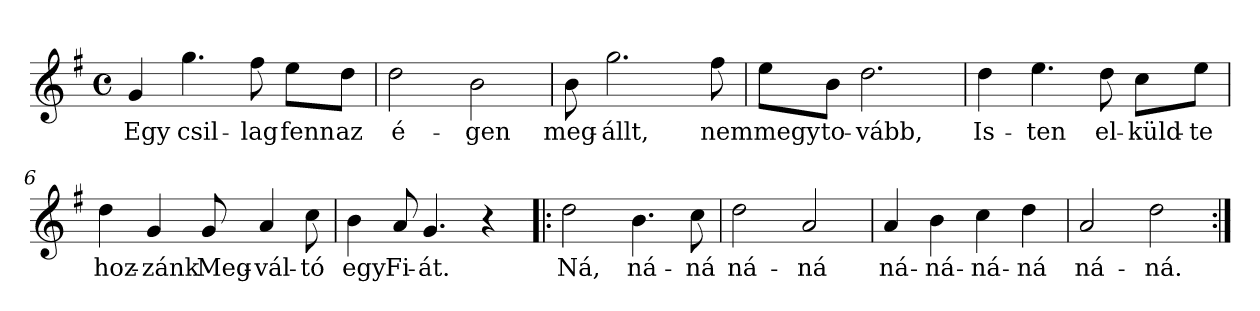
**kern	**text
*part1	*part1
*staff1	*staff1
*clefG2	*
*k[f#]	*
*G:	*
*M4/4	*
*met(c)	*
=1	=1
!	!LO:LY:b
4g/	Egy
!	!LO:LY:b
4.gg\	csil-
!	!LO:LY:b
8ff#\	-lag
!	!LO:LY:b
8ee\L	fenn
!	!LO:LY:b
8dd\J	az
=2	=2
!	!LO:LY:b
2dd\	é-
!	!LO:LY:b
2b\	-gen
=3	=3
!	!LO:LY:b
8b\	meg-
!	!LO:LY:b
2.gg\	-állt,
!	!LO:LY:b
8ff#\	nem
=4	=4
!	!LO:LY:b
8ee\L	megy
!	!LO:LY:b
8b\J	to-
!	!LO:LY:b
2.dd\	-vább,
!!LO:LB:g=z
=5	=5
!	!LO:LY:b
4dd\	Is-
!	!LO:LY:b
4.ee\	-ten
!	!LO:LY:b
8dd\	el-
!	!LO:LY:b
8cc\L	-küld-
!	!LO:LY:b
8ee\J	-te
=6	=6
!	!LO:LY:b
4dd\	hoz-
!	!LO:LY:b
4g/	-zánk
!	!LO:LY:b
8g/	Meg-
!	!LO:LY:b
4a/	-vál-
!	!LO:LY:b
8cc\	-tó
=7	=7
!	!LO:LY:b
4b\	egy
!	!LO:LY:b
8a/	Fi-
!	!LO:LY:b
4.g/	-át.
4r	.
!!LO:LB:g=z
=8!|:	=8!|:
!	!LO:LY:b
2dd\	Ná,
!	!LO:LY:b
4.b\	ná-
!	!LO:LY:b
8cc\	-ná
=9	=9
!	!LO:LY:b
2dd\	ná-
!	!LO:LY:b
2a/	-ná
=10	=10
!	!LO:LY:b
4a/	ná-
!	!LO:LY:b
4b\	-ná-
!	!LO:LY:b
4cc\	-ná-
!	!LO:LY:b
4dd\	-ná
=11	=11
!	!LO:LY:b
2a/	ná-
!	!LO:LY:b
2dd\	-ná.
=:|!	=:|!
*-	*-
